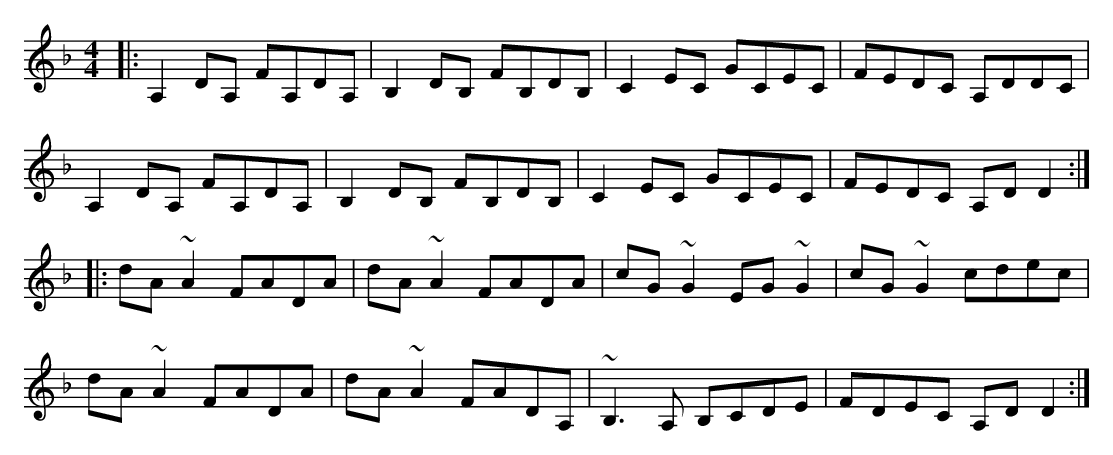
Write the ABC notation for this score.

X:1
M:4/4
K:Dmin
|:A,2DA, FA,DA,|B,2DB, FB,DB,|C2EC GCEC|FEDC A,DDC|
A,2DA, FA,DA,|B,2DB, FB,DB,|C2EC GCEC|FEDC A,DD2:|
|:dA~A2 FADA|dA~A2 FADA|cG~G2 EG~G2|cG~G2 cdec|
dA~A2 FADA|dA~A2 FADA,|~B,3A, B,CDE|FDEC A,DD2:|
